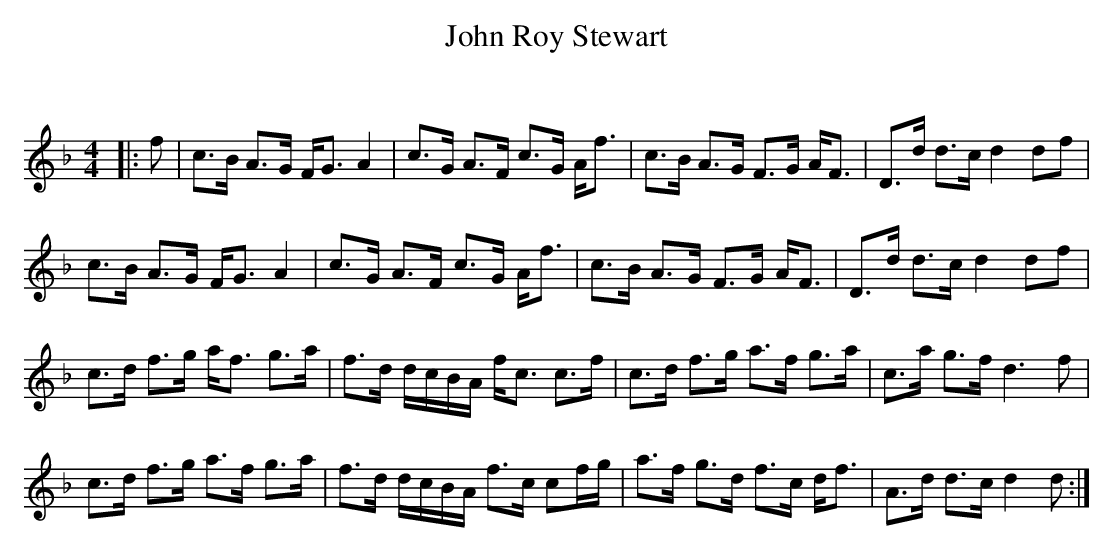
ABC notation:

X:1
T: John Roy Stewart
C:
Q: 128
K:F
M:4/4
L:1/16
|:f2|c3B A3G FG3 A4|c3G A3F c3G Af3|c3B A3G F3G AF3|D3d d3c d4 d2f2|
c3B A3G FG3 A4|c3G A3F c3G Af3|c3B A3G F3G AF3|D3d d3c d4 d2f2|
c3d f3g af3 g3a|f3d dcBA fc3 c3f|c3d f3g a3f g3a|c3a g3f d6 f2|
c3d f3g a3f g3a|f3d dcBA f3c c2fg|a3f g3d f3c df3|A3d d3c d4 d2:|
